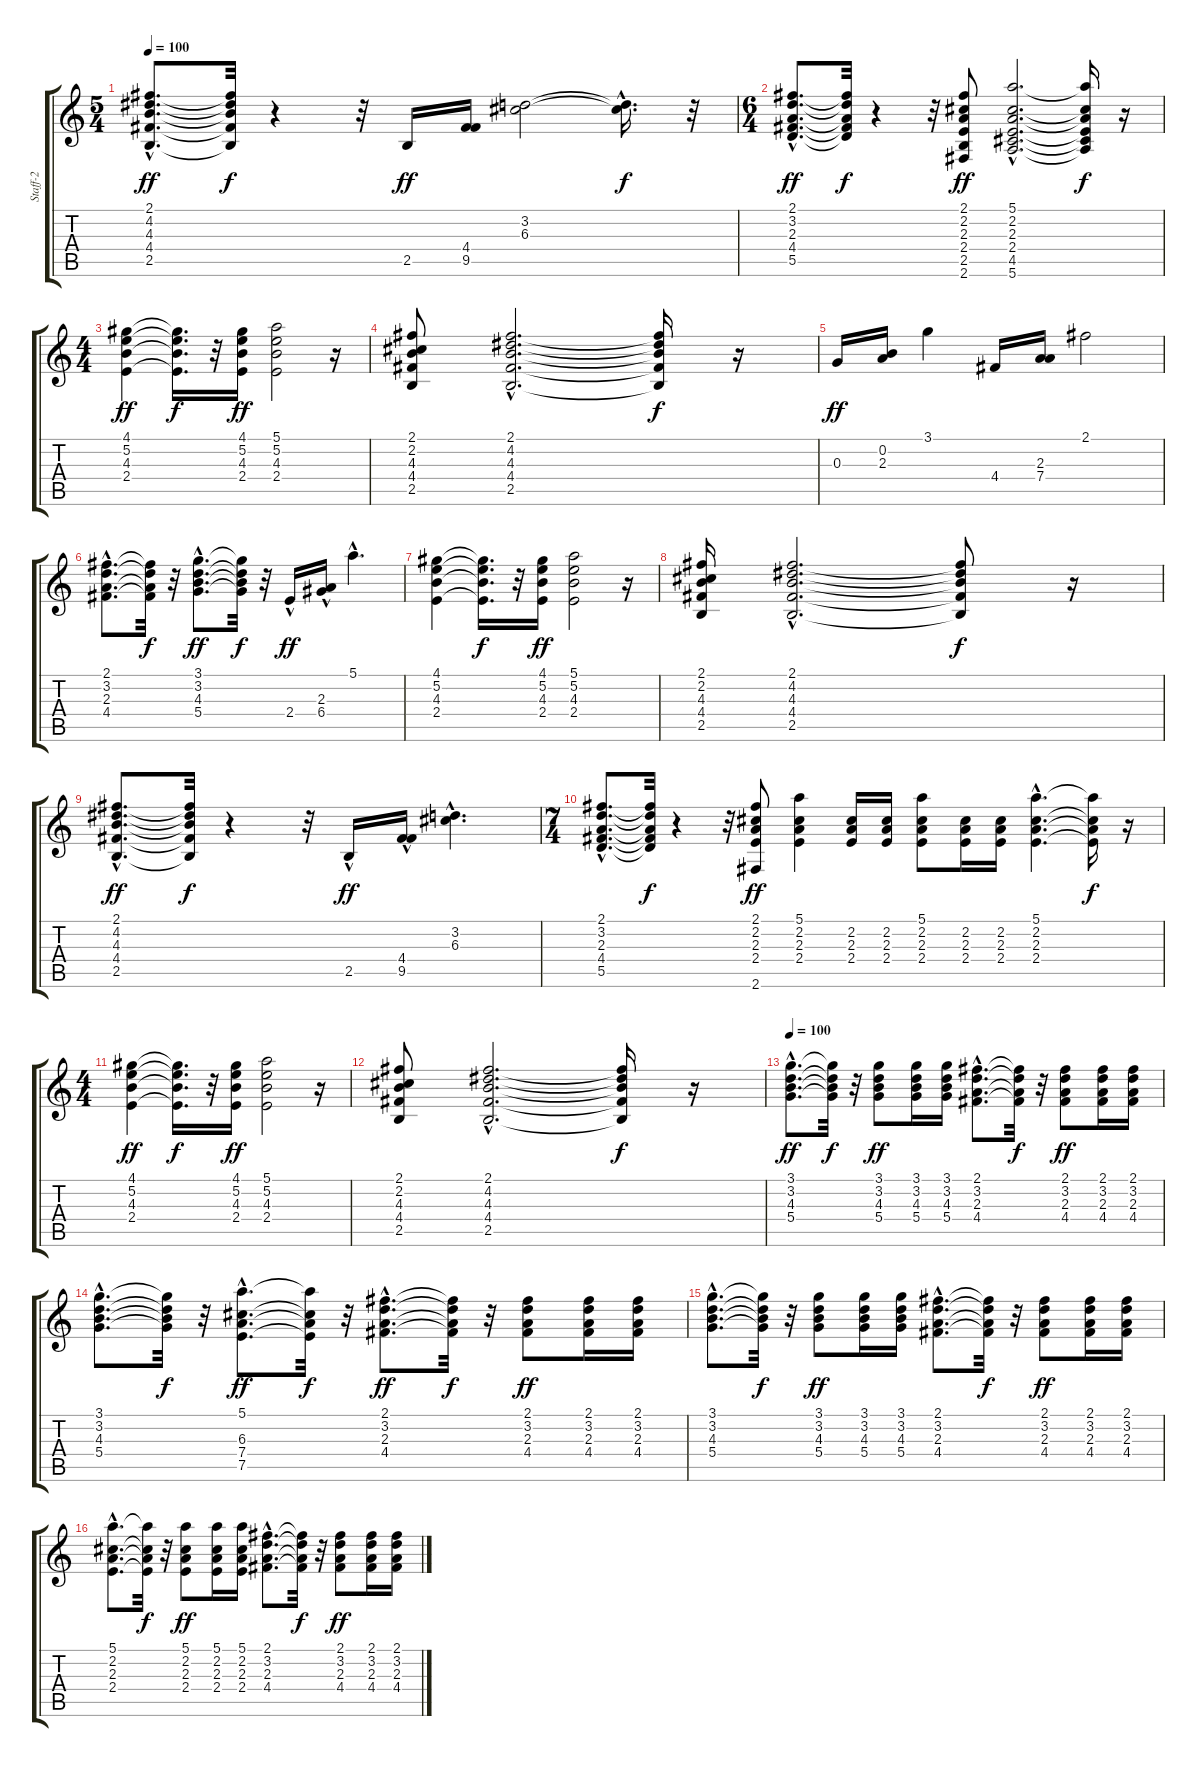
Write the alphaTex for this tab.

\track ("Staff-2" "Staff-2") {instrument acousticguitarsteel}
\staff {score tabs}
\tuning (E4 B3 G3 D3 A2 E2) {hide}
\ts (5 4)
\tempo 100
\clef g2
\ks c
(2.1{hac} 4.2{hac} 4.3{hac} 4.4{hac} 2.5{hac}).8{d dy ff instrument acousticguitarsteel} (2.1{t} 4.2{t} 4.3{t} 4.4{t} 2.5{t}).32{dy f} r.4 r.32 2.5.16{dy ff} (4.4 9.5).16 (3.2 6.3).2 (3.2{hac t} 6.3{t}).16{d dy f} r.32 |
\ts (6 4)
(2.1{hac} 3.2{hac} 2.3{hac} 4.4{hac} 5.5{hac}).8{d dy ff} (2.1{t} 3.2{t} 2.3{t} 4.4{t} 5.5{t}).32{dy f} r.4 r.32 (2.1 2.2 2.3 2.4 2.5 2.6).8{dy ff} (5.1{hac} 2.2{hac} 2.3{hac} 2.4{hac} 4.5{hac} 5.6{hac}).2{d} (5.1{t} 2.2{t} 2.3{t} 2.4{t} 4.5{t} 5.6{t}).16{dy f} r.16 |
\ts (4 4)
(4.1 5.2 4.3 2.4).4{dy ff} (4.1{t} 5.2{t} 4.3{t} 2.4{t}).16{d dy f} r.32 (4.1 5.2 4.3 2.4).16{dy ff} (5.1 5.2 4.3 2.4).2 r.16 |
(2.1 2.2 4.3 4.4 2.5).8 (2.1{hac} 4.2{hac} 4.3{hac} 4.4{hac} 2.5{hac}).2{d} (2.1{t} 4.2{t} 4.3{t} 4.4{t} 2.5{t}).16{dy f} r.16 |
0.3.16{dy ff} (0.2 2.3).16 3.1.4 4.4.16 (2.3 7.4).16 2.1.2 |
(2.1{hac} 3.2{hac} 2.3{hac} 4.4{hac}).8{d} (2.1{t} 3.2{t} 2.3{t} 4.4{t}).32{dy f} r.32 (3.1{hac} 3.2{hac} 4.3{hac} 5.4{hac}).8{d dy ff} (3.1{t} 3.2{t} 4.3{t} 5.4{t}).32{dy f} r.32 2.4{hac}.16{dy ff} (2.3{hac} 6.4{hac}).16 5.1{hac}.4{d} |
(4.1 5.2 4.3 2.4).4 (4.1{t} 5.2{t} 4.3{t} 2.4{t}).16{d dy f} r.32 (4.1 5.2 4.3 2.4).16{dy ff} (5.1 5.2 4.3 2.4).2 r.16 |
(2.1 2.2 4.3 4.4 2.5).16 (2.1{hac} 4.2{hac} 4.3{hac} 4.4{hac} 2.5{hac}).2{d} (2.1{t} 4.2{t} 4.3{t} 4.4{t} 2.5{t}).8{dy f} r.16 |
(2.1{hac} 4.2{hac} 4.3{hac} 4.4{hac} 2.5{hac}).8{d dy ff} (2.1{t} 4.2{t} 4.3{t} 4.4{t} 2.5{t}).32{dy f} r.4 r.32 2.5{hac}.16{dy ff} (4.4{hac} 9.5{hac}).16 (3.2{hac} 6.3).4{d} |
\ts (7 4)
(2.1{hac} 3.2{hac} 2.3{hac} 4.4{hac} 5.5{hac}).8{d} (2.1{t} 3.2{t} 2.3{t} 4.4{t} 5.5{t}).32{dy f} r.4 r.32 (2.1 2.2 2.3 2.4 2.6).8{dy ff} (5.1 2.2 2.3 2.4).4 (2.2 2.3 2.4).16 (2.2 2.3 2.4).16 (5.1 2.2 2.3 2.4).8 (2.2 2.3 2.4).16 (2.2 2.3 2.4).16 (5.1{hac} 2.2{hac} 2.3{hac} 2.4{hac}).4{d} (5.1{t} 2.2{t} 2.3{t} 2.4{t}).16{dy f} r.16 |
\ts (4 4)
(4.1 5.2 4.3 2.4).4{dy ff} (4.1{t} 5.2{t} 4.3{t} 2.4{t}).16{d dy f} r.32 (4.1 5.2 4.3 2.4).16{dy ff} (5.1 5.2 4.3 2.4).2 r.16 |
(2.1 2.2 4.3 4.4 2.5).8 (2.1{hac} 4.2{hac} 4.3{hac} 4.4{hac} 2.5{hac}).2{d} (2.1{t} 4.2{t} 4.3{t} 4.4{t} 2.5{t}).16{dy f} r.16 |
\tempo 100
(3.1{hac} 3.2{hac} 4.3{hac} 5.4{hac}).8{d dy ff} (3.1{t} 3.2{t} 4.3{t} 5.4{t}).32{dy f} r.32 (3.1 3.2 4.3 5.4).8{dy ff} (3.1 3.2 4.3 5.4).16 (3.1 3.2 4.3 5.4).16 (2.1{hac} 3.2{hac} 2.3{hac} 4.4{hac}).8{d} (2.1{t} 3.2{t} 2.3{t} 4.4{t}).32{dy f} r.32 (2.1 3.2 2.3 4.4).8{dy ff} (2.1 3.2 2.3 4.4).16 (2.1 3.2 2.3 4.4).16 |
(3.1{hac} 3.2{hac} 4.3{hac} 5.4{hac}).8{d} (3.1{t} 3.2{t} 4.3{t} 5.4{t}).32{dy f} r.32 (5.1{hac} 6.3{hac} 7.4{hac} 7.5{hac}).8{d dy ff} (5.1{t} 6.3{t} 7.4{t} 7.5{t}).32{dy f} r.32 (2.1{hac} 3.2{hac} 2.3{hac} 4.4{hac}).8{d dy ff} (2.1{t} 3.2{t} 2.3{t} 4.4{t}).32{dy f} r.32 (2.1 3.2 2.3 4.4).8{dy ff} (2.1 3.2 2.3 4.4).16 (2.1 3.2 2.3 4.4).16 |
(3.1{hac} 3.2{hac} 4.3{hac} 5.4{hac}).8{d} (3.1{t} 3.2{t} 4.3{t} 5.4{t}).32{dy f} r.32 (3.1 3.2 4.3 5.4).8{dy ff} (3.1 3.2 4.3 5.4).16 (3.1 3.2 4.3 5.4).16 (2.1{hac} 3.2{hac} 2.3{hac} 4.4{hac}).8{d} (2.1{t} 3.2{t} 2.3{t} 4.4{t}).32{dy f} r.32 (2.1 3.2 2.3 4.4).8{dy ff} (2.1 3.2 2.3 4.4).16 (2.1 3.2 2.3 4.4).16 |
(5.1{hac} 2.2{hac} 2.3{hac} 2.4{hac}).8{d} (5.1{t} 2.2{t} 2.3{t} 2.4{t}).32{dy f} r.32 (5.1 2.2 2.3 2.4).8{dy ff} (5.1 2.2 2.3 2.4).16 (5.1 2.2 2.3 2.4).16 (2.1{hac} 3.2{hac} 2.3{hac} 4.4{hac}).8{d} (2.1{t} 3.2{t} 2.3{t} 4.4{t}).32{dy f} r.32 (2.1 3.2 2.3 4.4).8{dy ff} (2.1 3.2 2.3 4.4).16 (2.1 3.2 2.3 4.4).16
